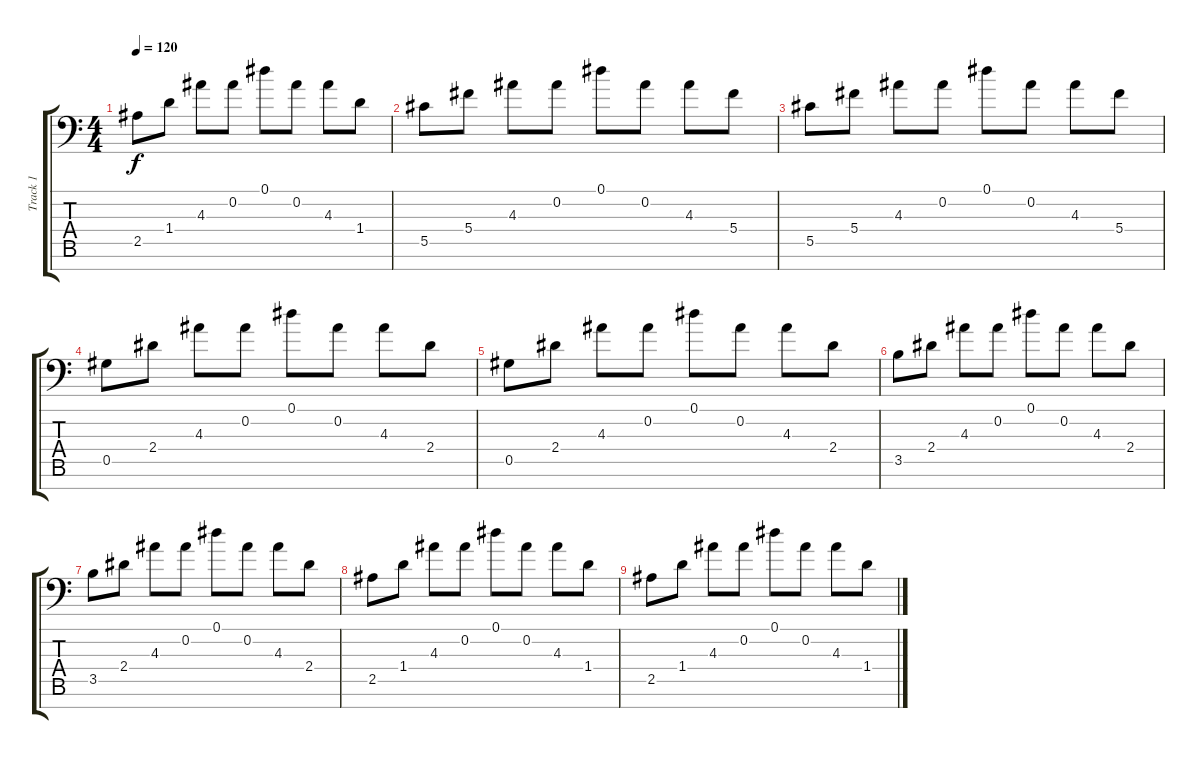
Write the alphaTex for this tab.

\track ("Track 1" "Track 1") {instrument electricguitarjazz}
\staff {score tabs}
\tuning (Eb4 Bb3 Gb3 Db3 Ab2 Eb2 Bb1) {hide}
\ts (4 4)
\tempo 120
\clef f4
\ks c
2.5.8{dy f} 1.4.8 4.3.8 0.2.8 0.1.8 0.2.8 4.3.8 1.4.8 |
5.5.8{instrument acousticguitarsteel} 5.4.8 4.3.8 0.2.8 0.1.8 0.2.8 4.3.8 5.4.8 |
5.5.8{instrument acousticguitarsteel} 5.4.8 4.3.8 0.2.8 0.1.8 0.2.8 4.3.8 5.4.8 |
0.5.8 2.4.8 4.3.8 0.2.8 0.1.8 0.2.8 4.3.8 2.4.8 |
0.5.8 2.4.8 4.3.8 0.2.8 0.1.8 0.2.8 4.3.8 2.4.8 |
3.5.8 2.4.8 4.3.8 0.2.8 0.1.8 0.2.8 4.3.8 2.4.8 |
3.5.8 2.4.8 4.3.8 0.2.8 0.1.8 0.2.8 4.3.8 2.4.8 |
2.5.8 1.4.8 4.3.8 0.2.8 0.1.8 0.2.8 4.3.8 1.4.8 |
2.5.8 1.4.8 4.3.8 0.2.8 0.1.8 0.2.8 4.3.8 1.4.8
